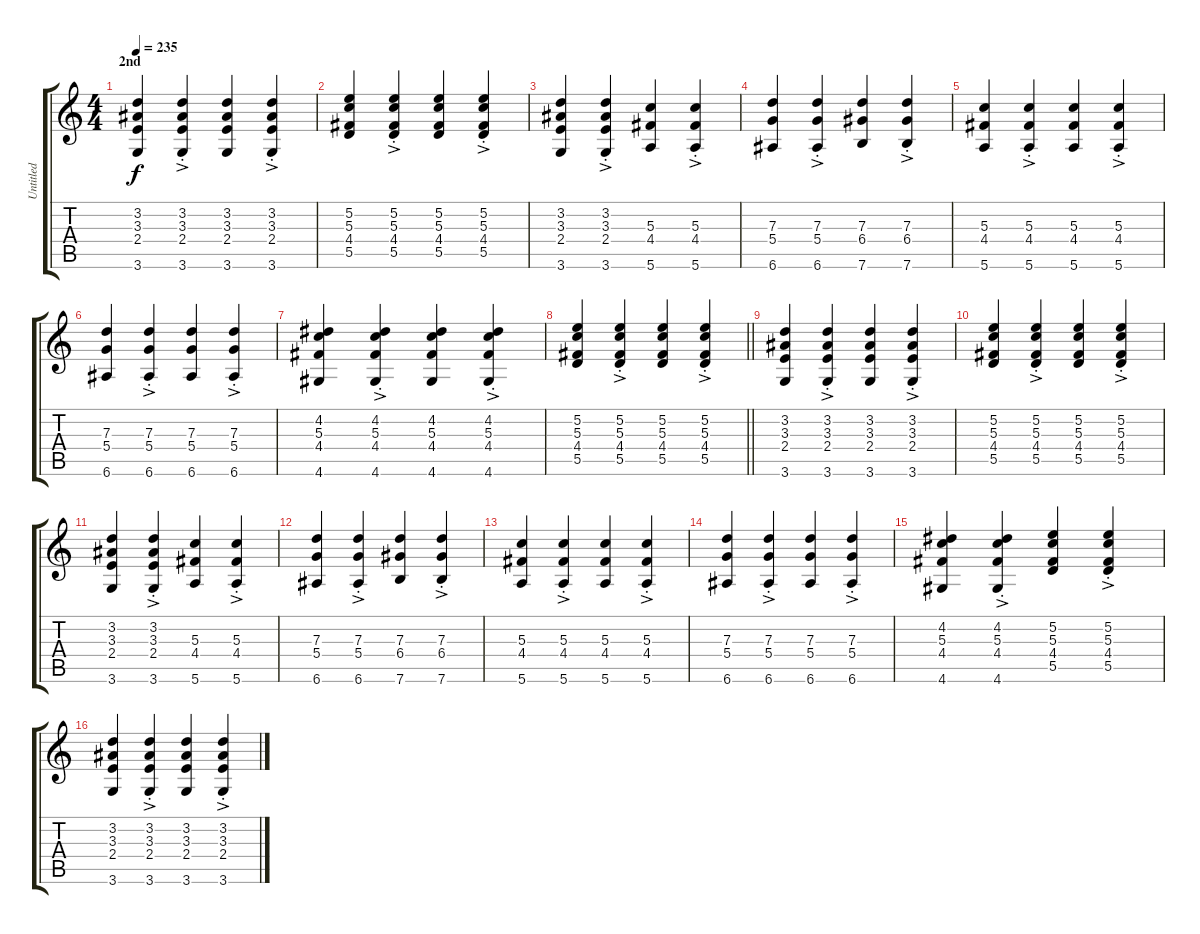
\track ("Untitled" "Untitled") {instrument acousticguitarnylon}
\staff {score tabs}
\tuning (E4 B3 G3 D3 A2 E2) {hide}
\ts (4 4)
\section ("" "2nd")
\tempo 235
\clef g2
\ks c
(3.2 3.3 2.4 3.6).4{dy f} (3.2{ac st} 3.3{ac st} 2.4{ac st} 3.6{ac st}).4 (3.2 3.3 2.4 3.6).4 (3.2{ac st} 3.3{ac st} 2.4{ac st} 3.6{ac st}).4 |
(5.2 5.3 4.4 5.5).4 (5.2{ac st} 5.3{ac st} 4.4{ac st} 5.5{ac st}).4 (5.2 5.3 4.4 5.5).4 (5.2{ac st} 5.3{ac st} 4.4{ac st} 5.5{ac st}).4 |
(3.2 3.3 2.4 3.6).4 (3.2{ac st} 3.3{ac st} 2.4{ac st} 3.6{ac st}).4 (5.3 4.4 5.6).4 (5.3{ac st} 4.4{ac st} 5.6{ac st}).4 |
(7.3 5.4 6.6).4 (7.3{ac st} 5.4{ac st} 6.6{ac st}).4 (7.3 6.4 7.6).4 (7.3{ac st} 6.4{ac st} 7.6{ac st}).4 |
(5.3 4.4 5.6).4 (5.3{ac st} 4.4{ac st} 5.6{ac st}).4 (5.3 4.4 5.6).4 (5.3{ac st} 4.4{ac st} 5.6{ac st}).4 |
(7.3 5.4 6.6).4 (7.3{ac st} 5.4{ac st} 6.6{ac st}).4 (7.3 5.4 6.6).4 (7.3{ac st} 5.4{ac st} 6.6{ac st}).4 |
(4.2 5.3 4.4 4.6).4 (4.2{ac st} 5.3{ac st} 4.4{ac st} 4.6{ac st}).4 (4.2 5.3 4.4 4.6).4 (4.2{ac st} 5.3{ac st} 4.4{ac st} 4.6{ac st}).4 |
\barLineRight lightlight
(5.2 5.3 4.4 5.5).4 (5.2{ac st} 5.3{ac st} 4.4{ac st} 5.5{ac st}).4 (5.2 5.3 4.4 5.5).4 (5.2{ac st} 5.3{ac st} 4.4{ac st} 5.5{ac st}).4 |
(3.2 3.3 2.4 3.6).4 (3.2{ac st} 3.3{ac st} 2.4{ac st} 3.6{ac st}).4 (3.2 3.3 2.4 3.6).4 (3.2{ac st} 3.3{ac st} 2.4{ac st} 3.6{ac st}).4 |
(5.2 5.3 4.4 5.5).4 (5.2{ac st} 5.3{ac st} 4.4{ac st} 5.5{ac st}).4 (5.2 5.3 4.4 5.5).4 (5.2{ac st} 5.3{ac st} 4.4{ac st} 5.5{ac st}).4 |
(3.2 3.3 2.4 3.6).4 (3.2{ac st} 3.3{ac st} 2.4{ac st} 3.6{ac st}).4 (5.3 4.4 5.6).4 (5.3{ac st} 4.4{ac st} 5.6{ac st}).4 |
(7.3 5.4 6.6).4 (7.3{ac st} 5.4{ac st} 6.6{ac st}).4 (7.3 6.4 7.6).4 (7.3{ac st} 6.4{ac st} 7.6{ac st}).4 |
(5.3 4.4 5.6).4 (5.3{ac st} 4.4{ac st} 5.6{ac st}).4 (5.3 4.4 5.6).4 (5.3{ac st} 4.4{ac st} 5.6{ac st}).4 |
(7.3 5.4 6.6).4 (7.3{ac st} 5.4{ac st} 6.6{ac st}).4 (7.3 5.4 6.6).4 (7.3{ac st} 5.4{ac st} 6.6{ac st}).4 |
(4.2 5.3 4.4 4.6).4 (4.2{ac st} 5.3{ac st} 4.4{ac st} 4.6{ac st}).4 (5.2 5.3 4.4 5.5).4 (5.2{ac st} 5.3{ac st} 4.4{ac st} 5.5{ac st}).4 |
(3.2 3.3 2.4 3.6).4 (3.2{ac st} 3.3{ac st} 2.4{ac st} 3.6{ac st}).4 (3.2 3.3 2.4 3.6).4 (3.2{ac st} 3.3{ac st} 2.4{ac st} 3.6{ac st}).4
